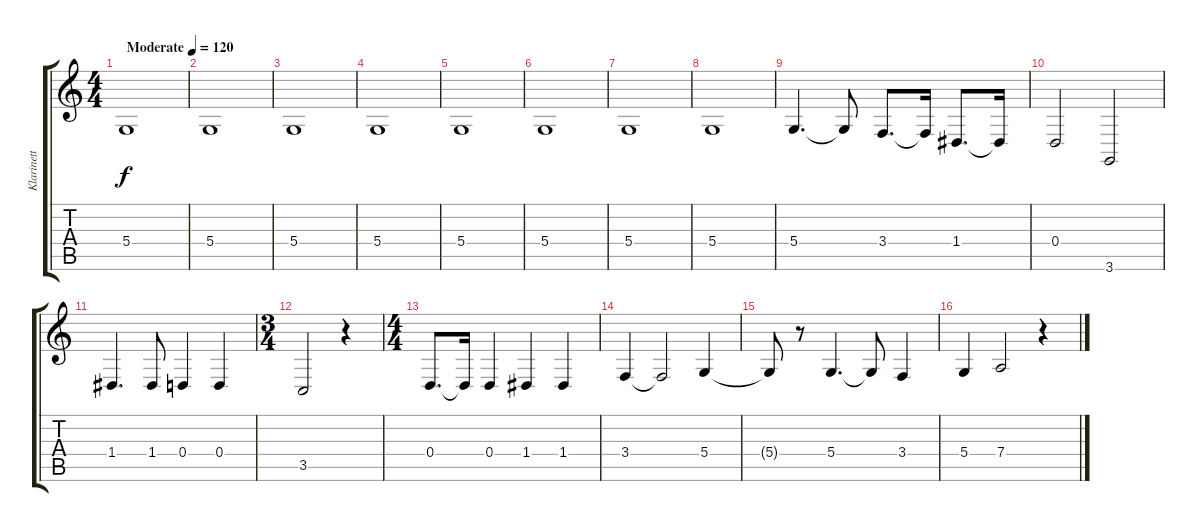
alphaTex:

\track ("Klarinett" "Klarinett") {instrument clarinet}
\staff {score tabs}
\tuning (E4 B3 G3 D3 A2 E2) {hide}
\ts (4 4)
\tempo (120 "Moderate")
\clef g2
\ks c
5.4.1{dy f volume 0 instrument clarinet} |
5.4.1 |
5.4.1 |
5.4.1 |
5.4.1 |
5.4.1 |
5.4.1 |
5.4.1 |
5.4.4{d volume 13} 5.4{t}.8 3.4.8{d} 3.4{t}.16 1.4.8{d} 1.4{t}.16 |
0.4.2 3.6.2 |
1.4.4{d} 1.4.8 0.4.4 0.4.4 |
\ts (3 4)
3.5.2 r.4 |
\ts (4 4)
0.4.8{d} 0.4{t}.16 0.4.4 1.4.4 1.4.4 |
3.4.4 3.4{t}.2 5.4.4 |
5.4{t}.8 r.8 5.4.4{d} 5.4{t}.8 3.4.4 |
5.4.4 7.4.2 r.4
